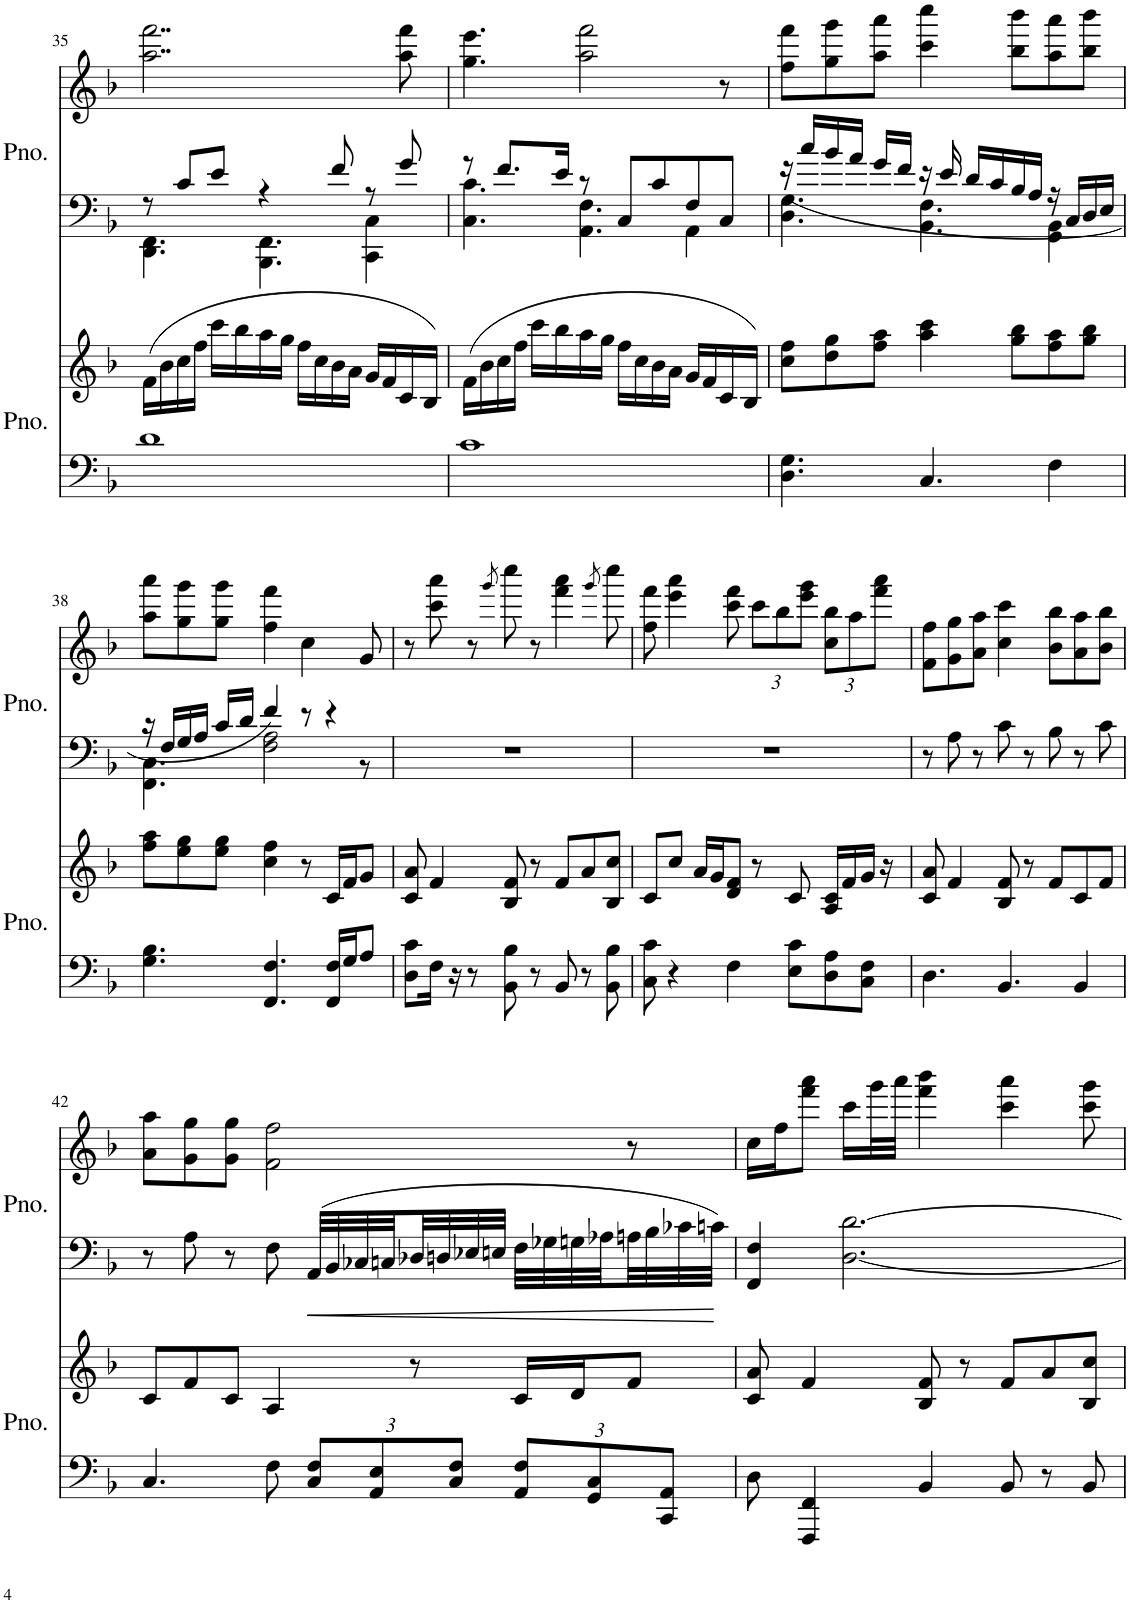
**kern	**kern	**kern	**kern
*part2	*part2	*part1	*part1
*staff4	*staff3	*staff2	*staff1
*I"Piano	*	*I"Piano	*
*I'Pno.	*	*I'Pno.	*
!!LO:PB:g=z
*clefF4	*clefG2	*clefF4	*clefG2
*k[b-]	*k[b-]	*k[b-]	*k[b-]
*M4/4	*M4/4	*M4/4	*M4/4
=35	=35	=35	=35
*	*	*^	*
1d	(16f\LL	8r	4.DD\ 4.FF\	2..aa\ 2..fff\
.	16b-\	.	.	.
.	16cc\	8c/L	.	.
.	16ff\JJ	.	.	.
.	16ccc\LL	8e/J	.	.
.	16bb-\	.	.	.
.	16aa\	4r	4.BBB-\ 4.FF\	.
.	16gg\JJ	.	.	.
.	16ff\LL	.	.	.
.	16cc\	.	.	.
.	16b-\	8f/	.	.
.	16a\JJ	.	.	.
.	16g/LL	8r	4CC\ 4C\	.
.	16f/	.	.	.
.	16c/	8g/	.	8aa\ 8fff\
.	16B-/JJ)	.	.	.
=36	=36	=36	=36	=36
1c	(16f\LL	8r	4.C\ 4.c\	4.gg\ 4.eee\
.	16b-\	.	.	.
.	16cc\	8.f/L	.	.
.	16ff\JJ	.	.	.
.	16ccc\LL	.	.	.
.	16bb-\	16e/Jk	.	.
.	16aa\	8r	4.AA\ 4.F\	2aa\ 2fff\
.	16gg\JJ	.	.	.
.	16ff\LL	8C/L	.	.
.	16cc\	.	.	.
.	16b-\	8c/	.	.
.	16a\JJ	.	.	.
.	16g/LL	8F/	4AA\	.
.	16f/	.	.	.
.	16c/	8C/J	.	8r
.	16B-/JJ)	.	.	.
=37	=37	=37	=37	=37
4.D\ 4.G\	8cc\ 8ff\L	16r	4.D\ 4.G\	8ff\ 8fff\L
.	.	16cc/LL	.	.
.	8dd\ 8gg\	16b-/	.	8gg\ 8ggg\
.	.	16a/JJ	.	.
.	8ff\ 8aa\J	16g/LL	.	8aa\ 8aaa\J
.	.	16f/JJ	.	.
4.C/	4aa\ 4ccc\	16r	4.BB-\ 4.F\	4ccc\ 4cccc\
.	.	16e/	.	.
.	.	16d/LL	.	.
.	.	16c/	.	.
.	8gg\ 8bb-\L	16B-/	.	8bb-\ 8bbb-\L
.	.	16A/JJ	.	.
4F\	8ff\ 8aa\	16r	4GG\ 4BB-\	8aa\ 8aaa\
.	.	16C/LL	.	.
.	8gg\ 8bb-\J	16D/	.	8bb-\ 8bbb-\J
.	.	16E/JJ	.	.
!!LO:LB:g=z
=38	=38	=38	=38	=38
4.G\ 4.B-\	8ff\ 8aa\L	16r	4.FF\ 4.C\	8aa\ 8aaa\L
.	.	16F/LL	.	.
.	8ee\ 8gg\	16G/	.	8gg\ 8ggg\
.	.	16A/JJ	.	.
.	8ee\ 8gg\J	16c/LL	.	8gg\ 8ggg\J
.	.	16d/JJ	.	.
4.FF/ 4.F/	4cc\ 4ff\	4f/	2F\ 2A\	4ff\ 4fff\
.	8r	8r	.	4cc\
16FF/ 16F/LL	16c/LL	4r	.	.
16G/J	16f/J	.	.	.
8A/J	8g/J	.	8r	8g/
*	*	*v	*v	*
=39	=39	=39	=39
8D\ 8c\L	8c/ 8a/	1r	8r
16F\Jk	4f/	.	8ccc\ 8aaa\
16r	.	.	.
8r	.	.	8r
.	.	.	8qggg/
8BB-\ 8B-\	8B-/ 8f/	.	8cccc\
8r	8r	.	8r
8BB-/	8f/L	.	4fff\ 4aaa\
8r	8a/	.	.
.	.	.	8qggg/
8BB-\ 8B-\	8B-/ 8cc/J	.	8cccc\
=40	=40	=40	=40
8C\ 8c\	8c/L	1r	8ff\ 8fff\
4r	8cc/J	.	4eee\ 4aaa\
.	16a/LL	.	.
.	16g/J	.	.
4F\	8d/ 8f/J	.	8ccc\ 8fff\
*	*	*	*Xbrackettup
.	8r	.	12ccc\L
.	.	.	12bb-\
8E\ 8c\L	8c/	.	.
.	.	.	12eee\ 12ggg\J
8D\ 8A\	16A/ 16c/LL	.	12cc\ 12bb-\L
.	16f/	.	.
.	.	.	12aa\
8C\ 8F\J	16g/JJ	.	.
.	.	.	12fff\ 12aaa\J
.	16r	.	.
=41	=41	=41	=41
4.D\	8c/ 8a/	8r	8f\ 8ff\L
.	4f/	8A\	8g\ 8gg\
.	.	8r	8a\ 8aa\J
4.BB-/	8B-/ 8f/	8c\	4cc\ 4ccc\
.	8r	8r	.
.	8f/L	8B-\	8b-\ 8bb-\L
4BB-/	8c/	8r	8a\ 8aa\
.	8f/J	8c\	8b-\ 8bb-\J
!!LO:LB:g=z
=42	=42	=42	=42
4.C/	8c/L	8r	8a\ 8aa\L
.	8f/	8A\	8g\ 8gg\
.	8c/J	8r	8g\ 8gg\J
8F\	4A/	8F\	2f\ 2ff\
*Xbrackettup	*	*	*
12C/ 12F/L	.	32AA/LLL	.
.	.	32BB-/	.
.	.	32C-X/	.
12AA/ 12E/	.	.	.
.	.	32Cn/	.
.	8r	32D-X/	.
.	.	32Dn/	.
12C/ 12F/J	.	.	.
.	.	32E-X/	.
.	.	32En/JJJ	.
12AA/ 12F/L	16c/LL	32F\LLL	.
.	.	32G-X\	.
.	16d/J	32Gn\	.
12GG/ 12C/	.	.	.
.	.	32A-X\	.
.	8f/J	32An\	8r
.	.	32B-\	.
12CC/ 12AA/J	.	.	.
.	.	32c-X\	.
.	.	32cn\JJJ	.
=43	=43	=43	=43
8D\	8c/ 8a/	4FF/ 4F/	16cc\LL
.	.	.	16ff\J
4FFF/ 4FF/	4f/	.	8fff\ 8aaa\J
.	.	[2.D\ [2.d\	16ccc\LL
.	.	.	32ggg\L
.	.	.	32aaa\JJJ
4BB-/	8B-/ 8f/	.	4fff\ 4bbb-\
.	8r	.	.
8BB-/	8f/L	.	4ccc\ 4aaa\
8r	8a/	.	.
8BB-/	8B-/ 8cc/J	.	8ccc\ 8ggg\
=	=	=	=
*-	*-	*-	*-
